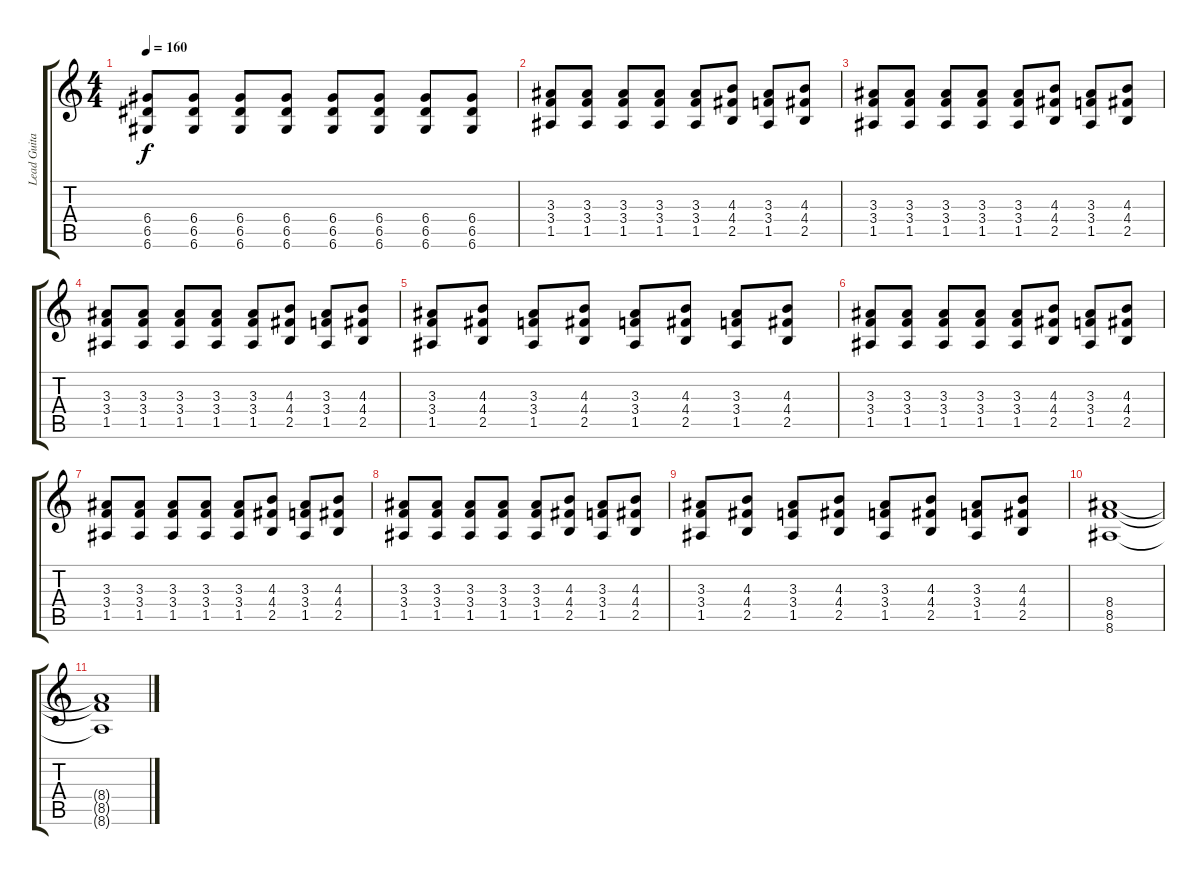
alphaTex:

\track ("Lead Guitar" "Lead Guita") {instrument distortionguitar}
\staff {score tabs}
\tuning (E4 B3 G3 D3 A2 D2) {hide}
\ts (4 4)
\tempo 160
\clef g2
\ks c
(6.4 6.5 6.6).8{dy f} (6.4 6.5 6.6).8 (6.4 6.5 6.6).8 (6.4 6.5 6.6).8 (6.4 6.5 6.6).8 (6.4 6.5 6.6).8 (6.4 6.5 6.6).8 (6.4 6.5 6.6).8 |
(3.3 3.4 1.5).8 (3.3 3.4 1.5).8 (3.3 3.4 1.5).8 (3.3 3.4 1.5).8 (3.3 3.4 1.5).8 (4.3 4.4 2.5).8 (3.3 3.4 1.5).8 (4.3 4.4 2.5).8 |
(3.3 3.4 1.5).8 (3.3 3.4 1.5).8 (3.3 3.4 1.5).8 (3.3 3.4 1.5).8 (3.3 3.4 1.5).8 (4.3 4.4 2.5).8 (3.3 3.4 1.5).8 (4.3 4.4 2.5).8 |
(3.3 3.4 1.5).8 (3.3 3.4 1.5).8 (3.3 3.4 1.5).8 (3.3 3.4 1.5).8 (3.3 3.4 1.5).8 (4.3 4.4 2.5).8 (3.3 3.4 1.5).8 (4.3 4.4 2.5).8 |
(3.3 3.4 1.5).8 (4.3 4.4 2.5).8 (3.3 3.4 1.5).8 (4.3 4.4 2.5).8 (3.3 3.4 1.5).8 (4.3 4.4 2.5).8 (3.3 3.4 1.5).8 (4.3 4.4 2.5).8 |
(3.3 3.4 1.5).8 (3.3 3.4 1.5).8 (3.3 3.4 1.5).8 (3.3 3.4 1.5).8 (3.3 3.4 1.5).8 (4.3 4.4 2.5).8 (3.3 3.4 1.5).8 (4.3 4.4 2.5).8 |
(3.3 3.4 1.5).8 (3.3 3.4 1.5).8 (3.3 3.4 1.5).8 (3.3 3.4 1.5).8 (3.3 3.4 1.5).8 (4.3 4.4 2.5).8 (3.3 3.4 1.5).8 (4.3 4.4 2.5).8 |
(3.3 3.4 1.5).8 (3.3 3.4 1.5).8 (3.3 3.4 1.5).8 (3.3 3.4 1.5).8 (3.3 3.4 1.5).8 (4.3 4.4 2.5).8 (3.3 3.4 1.5).8 (4.3 4.4 2.5).8 |
(3.3 3.4 1.5).8 (4.3 4.4 2.5).8 (3.3 3.4 1.5).8 (4.3 4.4 2.5).8 (3.3 3.4 1.5).8 (4.3 4.4 2.5).8 (3.3 3.4 1.5).8 (4.3 4.4 2.5).8 |
(8.4 8.5 8.6).1 |
(8.4{t} 8.5{t} 8.6{t}).1
